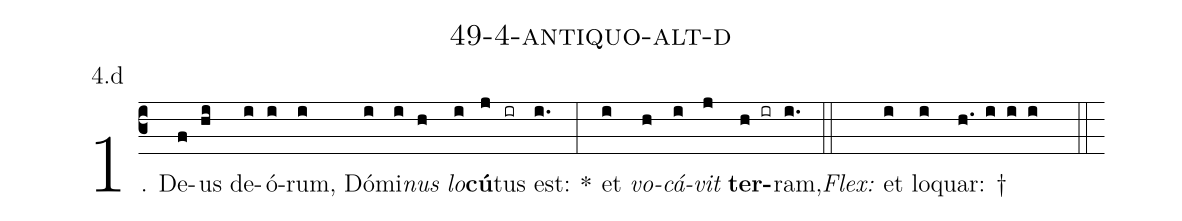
name: 49-4-antiquo-alt-d;
annotation: 4.d;
%%
(c3)1. De(f)us(hi) de(i)ó(i)rum,(i) Dó(i)mi(i)<i>nus</i>(h) <i>lo</i>(i)<b>cú</b>(j)tus(ir) est:(i.) *(:) et(i) <i>vo</i>(h)<i>cá</i>(i)<i>vit</i>(j) <b>ter</b>(h ir)ram,(i.) (::)
<i>Flex:</i>()  et(i) lo(i)quar: †(h. i i i  ::)
